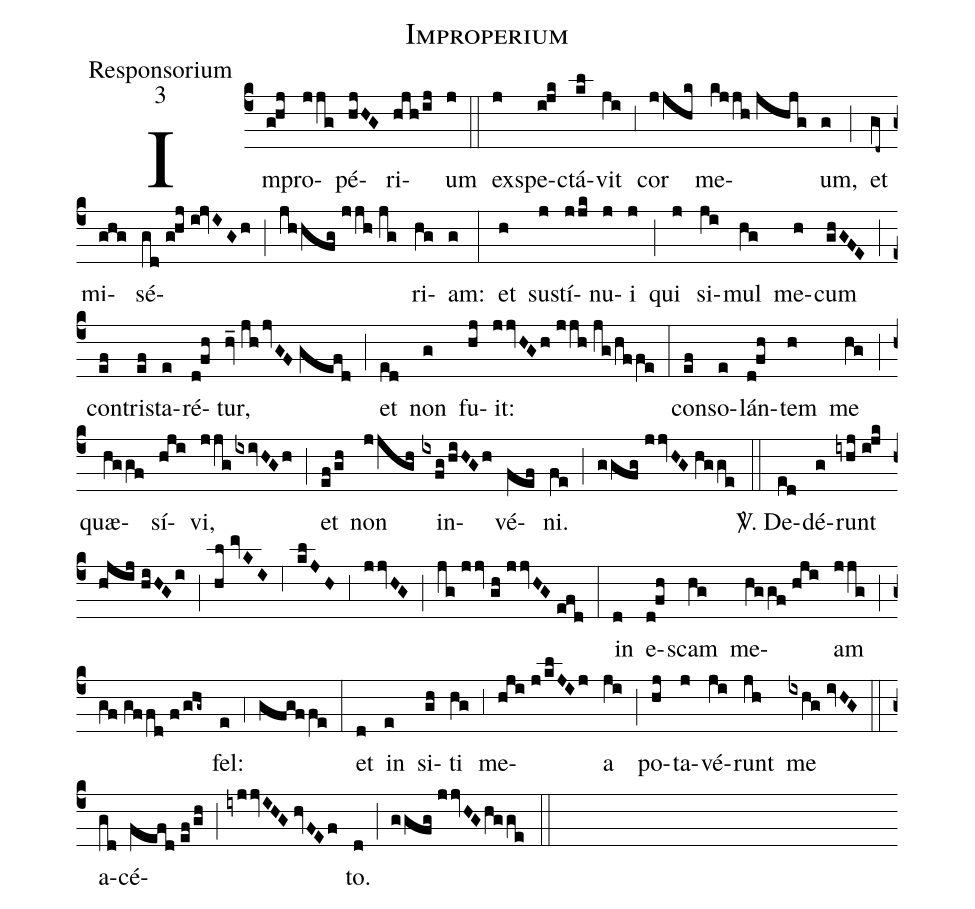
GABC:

name:Improperium;
office-part:Responsorium;
mode:3;
%%
(c4) Im(g!hj)pro(jjg)pé(hjHG)ri(hjh/ij)um(j) (::)
ex(j)spe(i!jk)ctá(kl)vit(ji) (,3) cor(jjhk) me(kjjh//jhjg)um,(g) (;) et(gd~) mi(ghg)sé(gd//g!hj//i!jvIGh)(;)(jhhfg//jjh//jg)ri(hg)am:(g) (:)
et(h) su(j)stí(jjk)nu(j)i(j) (;) qui(j) si(ji)mul(hg) me(h)cum(ghGFE) (;) con(ef)tri(ef)sta(e)ré(d!fh)tur,(hv_//jh/jvGF//gefd) (;) et(ed) non(g) fu(hj)it:(jjvHGh//jjh//jg/hffe) (:)
con(ef)so(e)lán(d!fh)tem(h) me(hg) (;) quæ(hggf)sí(hji)vi,(jjg/ixivHGh) (;) et(ef/gh) non(jjgh) in(ixfg/hiHGh)vé(fef)ni.(fe) (;) (ggfg//jjvHG//hgge) (::)

<sp>V/</sp>. De(ed)dé(g)runt(iyhj//i!jk//hjij//hiHGi) (;) (hl//mvKI) (,6) (klJH) (,3) (jjvHG) (;) (jg//jjv//gh//jjvHG//efd) (:)
in(d) e(d!fh)scam(hg) me(hggf//hji)am(jjg) (;) (gf//gffd//f/ghg~) fel:(e) (,4) (gfgffe) (:)
et(d) in(e) si(gh)ti(hg) (,3) me(hji//j/klJIj)a(ji) (;) po(hj)ta(j)vé(ji)runt(jh) me(ixhg//ivHG) (::)
a(gd)cé(fefd//ef/gh)(;)(iyjjvIHG//hvFEf)to.(d) (;) (ggfg//jjvHG/hgge) (::)
